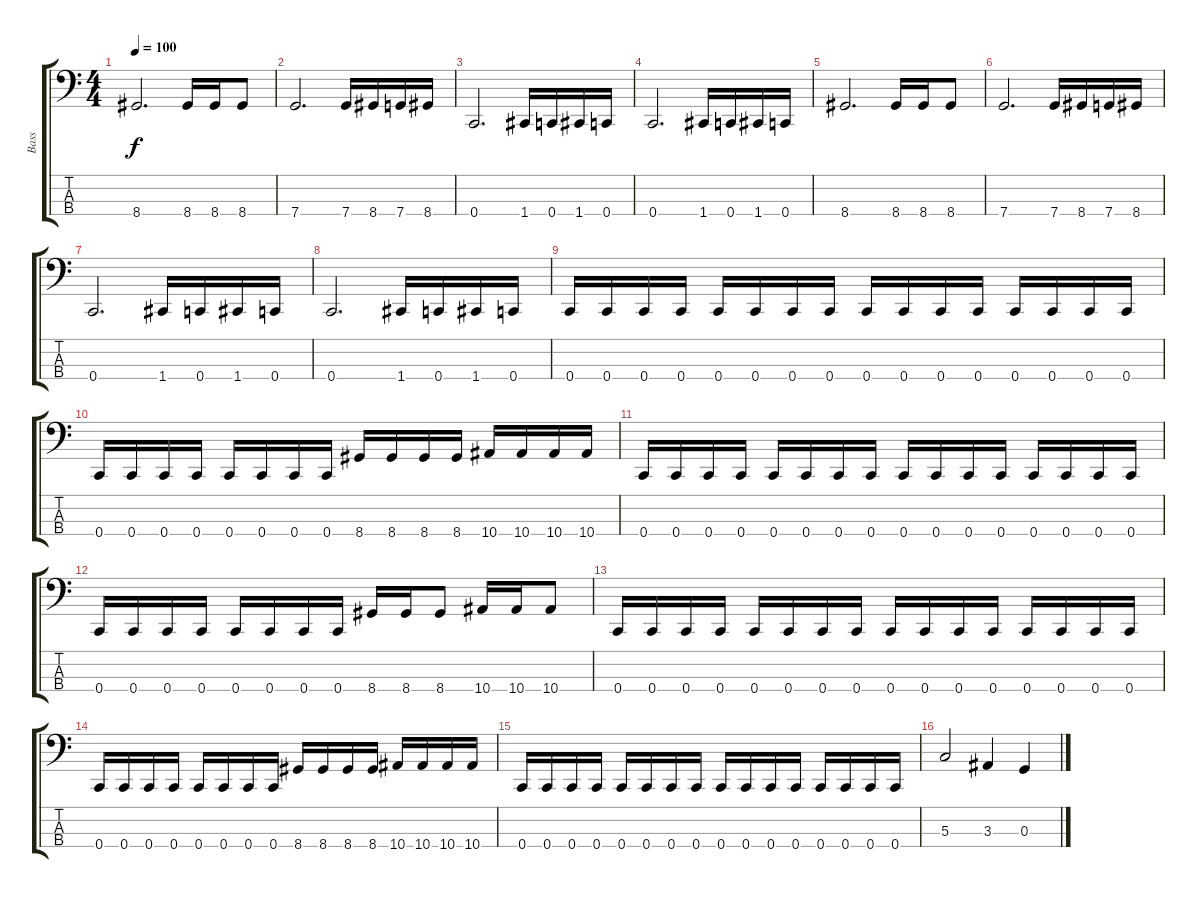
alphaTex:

\track ("Bass" "Bass") {instrument electricbasspick}
\staff {score tabs}
\tuning (F2 C2 G1 C1) {hide}
\ts (4 4)
\tempo 100
\clef f4
\ks c
8.4.2{d dy f} 8.4.16 8.4.16 8.4.8 |
7.4.2{d} 7.4.16 8.4.16 7.4.16 8.4.16 |
0.4.2{d} 1.4.16 0.4.16 1.4.16 0.4.16 |
0.4.2{d} 1.4.16 0.4.16 1.4.16 0.4.16 |
8.4.2{d} 8.4.16 8.4.16 8.4.8 |
7.4.2{d} 7.4.16 8.4.16 7.4.16 8.4.16 |
0.4.2{d} 1.4.16 0.4.16 1.4.16 0.4.16 |
0.4.2{d} 1.4.16 0.4.16 1.4.16 0.4.16 |
0.4.16 0.4.16 0.4.16 0.4.16 0.4.16 0.4.16 0.4.16 0.4.16 0.4.16 0.4.16 0.4.16 0.4.16 0.4.16 0.4.16 0.4.16 0.4.16 |
0.4.16 0.4.16 0.4.16 0.4.16 0.4.16 0.4.16 0.4.16 0.4.16 8.4.16 8.4.16 8.4.16 8.4.16 10.4.16 10.4.16 10.4.16 10.4.16 |
0.4.16 0.4.16 0.4.16 0.4.16 0.4.16 0.4.16 0.4.16 0.4.16 0.4.16 0.4.16 0.4.16 0.4.16 0.4.16 0.4.16 0.4.16 0.4.16 |
0.4.16 0.4.16 0.4.16 0.4.16 0.4.16 0.4.16 0.4.16 0.4.16 8.4.16 8.4.16 8.4.8 10.4.16 10.4.16 10.4.8 |
0.4.16 0.4.16 0.4.16 0.4.16 0.4.16 0.4.16 0.4.16 0.4.16 0.4.16 0.4.16 0.4.16 0.4.16 0.4.16 0.4.16 0.4.16 0.4.16 |
0.4.16 0.4.16 0.4.16 0.4.16 0.4.16 0.4.16 0.4.16 0.4.16 8.4.16 8.4.16 8.4.16 8.4.16 10.4.16 10.4.16 10.4.16 10.4.16 |
0.4.16 0.4.16 0.4.16 0.4.16 0.4.16 0.4.16 0.4.16 0.4.16 0.4.16 0.4.16 0.4.16 0.4.16 0.4.16 0.4.16 0.4.16 0.4.16 |
5.3.2 3.3.4 0.3.4
